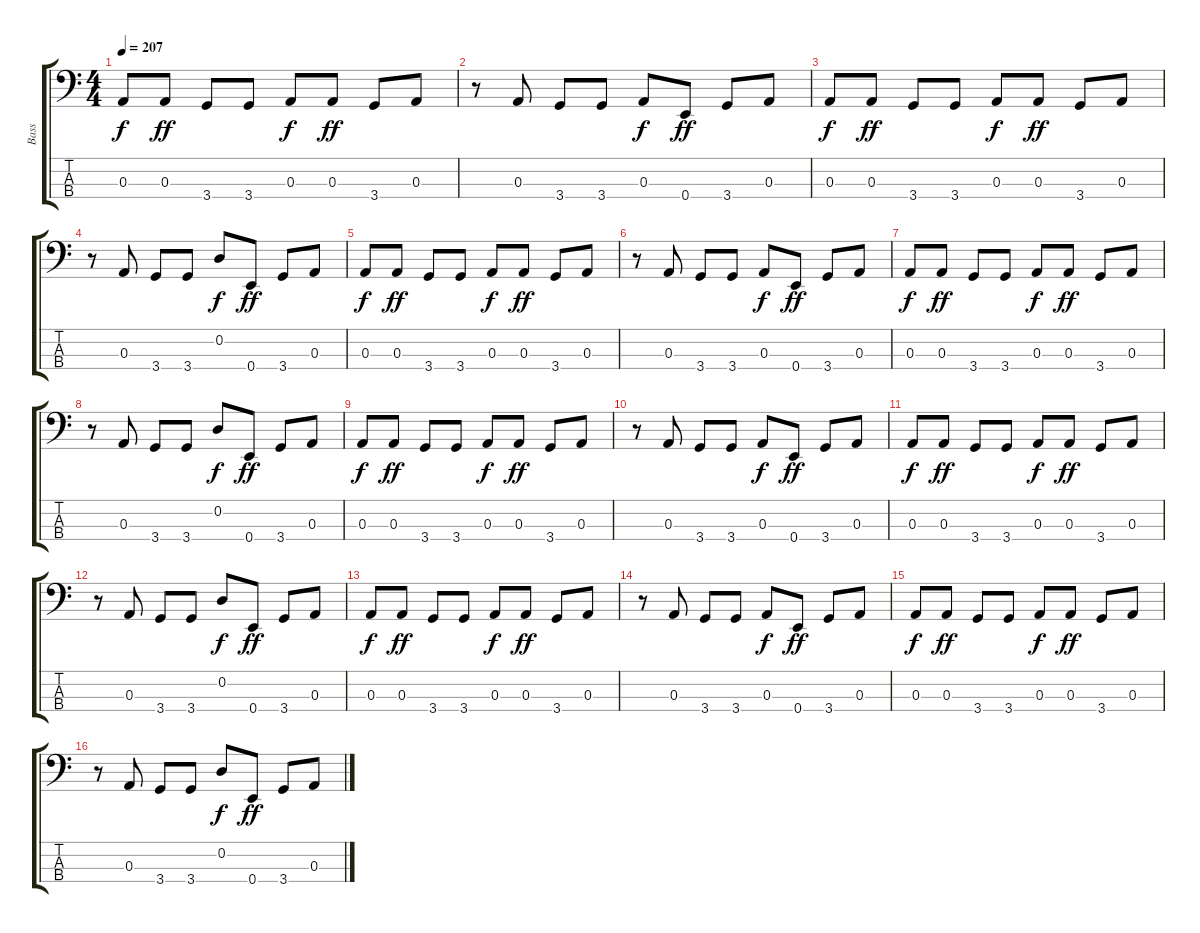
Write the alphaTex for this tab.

\track ("Bass" "Bass") {instrument electricbassfinger}
\staff {score tabs}
\tuning (G2 D2 A1 E1) {hide}
\ts (4 4)
\tempo 207
\clef f4
\ks c
0.3.8{dy f} 0.3.8{dy ff} 3.4.8 3.4.8 0.3.8{dy f} 0.3.8{dy ff} 3.4.8 0.3.8 |
r.8 0.3.8 3.4.8 3.4.8 0.3.8{dy f} 0.4.8{dy ff} 3.4.8 0.3.8 |
0.3.8{dy f} 0.3.8{dy ff} 3.4.8 3.4.8 0.3.8{dy f} 0.3.8{dy ff} 3.4.8 0.3.8 |
r.8 0.3.8 3.4.8 3.4.8 0.2.8{dy f} 0.4.8{dy ff} 3.4.8 0.3.8 |
0.3.8{dy f} 0.3.8{dy ff} 3.4.8 3.4.8 0.3.8{dy f} 0.3.8{dy ff} 3.4.8 0.3.8 |
r.8 0.3.8 3.4.8 3.4.8 0.3.8{dy f} 0.4.8{dy ff} 3.4.8 0.3.8 |
0.3.8{dy f} 0.3.8{dy ff} 3.4.8 3.4.8 0.3.8{dy f} 0.3.8{dy ff} 3.4.8 0.3.8 |
r.8 0.3.8 3.4.8 3.4.8 0.2.8{dy f} 0.4.8{dy ff} 3.4.8 0.3.8 |
0.3.8{dy f} 0.3.8{dy ff} 3.4.8 3.4.8 0.3.8{dy f} 0.3.8{dy ff} 3.4.8 0.3.8 |
r.8 0.3.8 3.4.8 3.4.8 0.3.8{dy f} 0.4.8{dy ff} 3.4.8 0.3.8 |
0.3.8{dy f} 0.3.8{dy ff} 3.4.8 3.4.8 0.3.8{dy f} 0.3.8{dy ff} 3.4.8 0.3.8 |
r.8 0.3.8 3.4.8 3.4.8 0.2.8{dy f} 0.4.8{dy ff} 3.4.8 0.3.8 |
0.3.8{dy f} 0.3.8{dy ff} 3.4.8 3.4.8 0.3.8{dy f} 0.3.8{dy ff} 3.4.8 0.3.8 |
r.8 0.3.8 3.4.8 3.4.8 0.3.8{dy f} 0.4.8{dy ff} 3.4.8 0.3.8 |
0.3.8{dy f} 0.3.8{dy ff} 3.4.8 3.4.8 0.3.8{dy f} 0.3.8{dy ff} 3.4.8 0.3.8 |
r.8 0.3.8 3.4.8 3.4.8 0.2.8{dy f} 0.4.8{dy ff} 3.4.8 0.3.8
